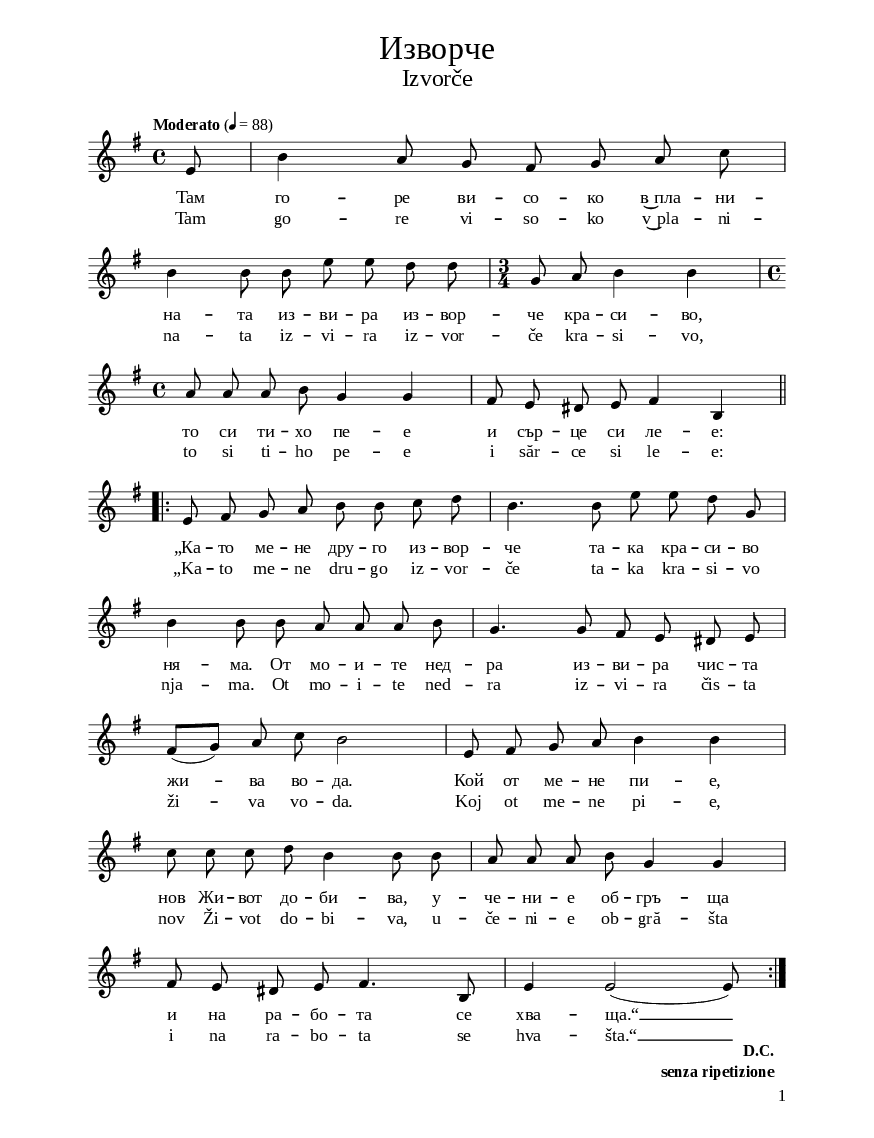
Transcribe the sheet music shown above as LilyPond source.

\version "2.24.2"

% include paper part and global functions
\include "include/globals.ily"

\bookpart {
  \label #'ref177
  \tocItem \markup "Изворче – Izvorče"
  \include "include/bookpart-paper.ily"
  \score {
    \include "include/score-layout.ily"

    \new Voice \absolute {
      \clef treble
      \key e \minor
      \time 4/4
      \tempoFunc "Moderato" 4 "88"
      \autoBeamOff
      \partial 8
      e'8 | % 2
      b'4  a'8  g'8  fis'8  g'8
      a'8 c''8 \break | % 3
      b'4 b'8 b'8 e''8
      e''8 d''8 d''8 | % 4
      \time 3/4  | % 4
      g'8  a'8 b'4 b'4 \break | % 5
      \time 4/4  | % 5
      a'8  a'8  a'8 b'8  g'4
      g'4 | % 6
      fis'8  e'8  dis'8  e'8  fis'4
      b4 \break | % 7
      \bar ".|:-||" 
      e'8  fis'8  g'8  a'8 b'8
      b'8 c''8 d''8 | % 8
      b'4. b'8 e''8 e''8
      d''8  g'8 \break | % 9
      b'4 b'8 b'8  a'8  a'8
      a'8 b'8 |
      g'4.  g'8  fis'8  e'8  dis'8
      e'8 \break | % 11
      fis'8 ( [  g'8 ] )   a'8 c''8
      b'2 | % 12
      e'8  fis'8  g'8  a'8 b'4
      b'4 \break | % 13
      c''8 c''8 c''8 d''8
      b'4 b'8 b'8 | % 14
      a'8  a'8  a'8 b'8  g'4
      g'4 \break | % 15
      fis'8  e'8  dis'8  e'8  fis'4.
      b8 | % 16
      e'4  e'2 (e'8)
      \bar ":|."
    }

    \addlyrics {
      Там го -- ре ви -- со -- ко в~пла
      -- ни -- на -- та из -- ви -- ра из --
      вор -- че кра -- си -- во, то си
      ти -- хо пе -- е и сър -- це си
      ле -- е: „Ка -- то ме -- не дру --
      го из -- вор -- че та -- ка кра --
      си -- во ня -- ма. От мо -- и -- те
      нед -- ра из -- ви -- ра чис -- та
      жи -- ва во -- да. Кой от ме --
      не пи -- е, нов Жи -- вот до -- би
      -- ва, у -- че -- ни -- е об -- гръ --
      ща и на ра -- бо -- та се хва --
      ща.“ __}
      \addlyrics {
        Tam go -- re vi -- so -- ko v~pla
        -- ni -- na -- ta iz -- vi -- ra iz --
        vor -- če kra -- si -- vo, to si
        ti -- ho pe -- e i săr -- ce si
        le -- e: „Ka -- to me -- ne dru --
        go iz -- vor -- če ta -- ka kra --
        si -- vo nja -- ma. Ot mo -- i -- te
        ned -- ra iz -- vi -- ra čis -- ta
        ži -- va vo -- da. Koj ot me --
        ne pi -- e, nov Ži -- vot do -- bi
        -- va, u -- če -- ni -- e ob -- gră --
        šta i na ra -- bo -- ta se hva --
        šta.“ __}


        \header {
          title = \titleFunc "Изворче" "Izvorče"
        }

        \midi{}
      } % score

      \markup \dc-two "D.C.""senza ripetizione"
      \pageBreak

      % include foreign translation(s) of the song
       \version "2.24.0"

\markup \fill-line { \fontsize #deTitleFontSize "Quellchen" }
\markup \null
\markup \null
\markup \fontsize #deCoupletFontSize {
  \hspace #16
  \override #`(baseline-skip . ,deCoupletBaselineSkip)

  \column {
  
 \line { " "Dort oben, hoch im Gebirge,}

 \line { " "entspringt ein schönes Quellchen;}

 \line { " "es singt leise und gießt sein Herz aus:}

 \line { " "Es gibt kein anderes kleines, }

 \line { " "so schönes Quellchen wie mich. }

 \line { " "Aus meinen Tiefen }

 \line { " "entspringt reines und belebendes Wasser.}

 \line { " "Wer von meinem Wasser trinkt, }

 \line { " "gewinnt das neue Leben,}

 \line { " "er umarmt die Lehre }

 \line { " "und macht sich an die Arbeit.}
  }
}


    } % bookpart


